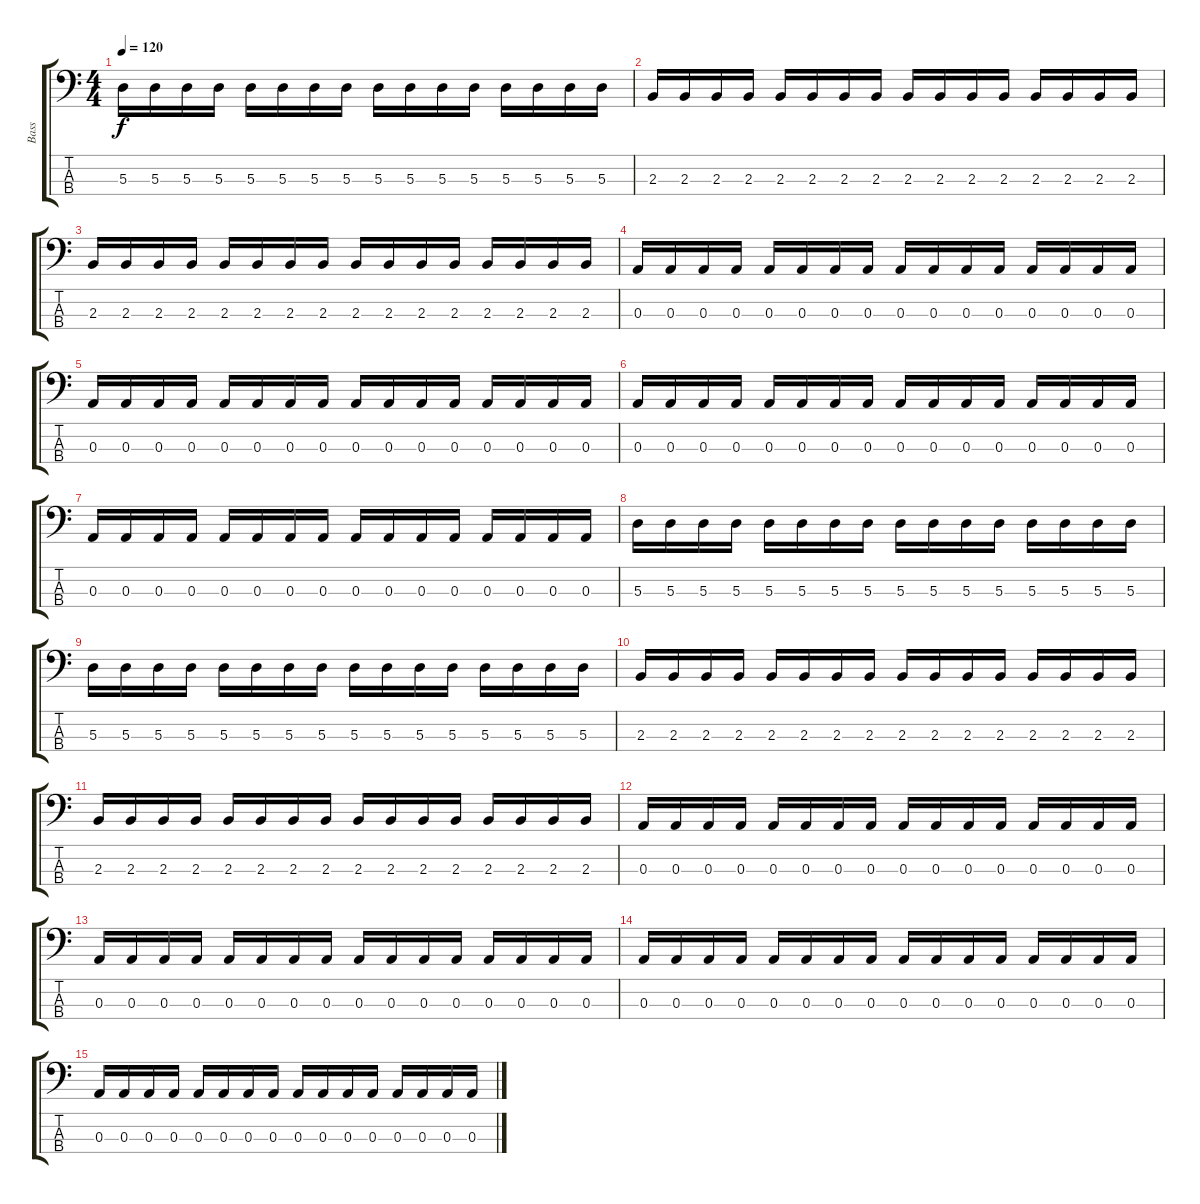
\track ("Bass" "Bass") {instrument electricbassfinger}
\staff {score tabs}
\tuning (G2 D2 A1 E1) {hide}
\ts (4 4)
\tempo 120
\clef f4
\ks c
5.3.16{dy f} 5.3.16 5.3.16 5.3.16 5.3.16 5.3.16 5.3.16 5.3.16 5.3.16 5.3.16 5.3.16 5.3.16 5.3.16 5.3.16 5.3.16 5.3.16 |
2.3.16 2.3.16 2.3.16 2.3.16 2.3.16 2.3.16 2.3.16 2.3.16 2.3.16 2.3.16 2.3.16 2.3.16 2.3.16 2.3.16 2.3.16 2.3.16 |
2.3.16 2.3.16 2.3.16 2.3.16 2.3.16 2.3.16 2.3.16 2.3.16 2.3.16 2.3.16 2.3.16 2.3.16 2.3.16 2.3.16 2.3.16 2.3.16 |
0.3.16 0.3.16 0.3.16 0.3.16 0.3.16 0.3.16 0.3.16 0.3.16 0.3.16 0.3.16 0.3.16 0.3.16 0.3.16 0.3.16 0.3.16 0.3.16 |
0.3.16 0.3.16 0.3.16 0.3.16 0.3.16 0.3.16 0.3.16 0.3.16 0.3.16 0.3.16 0.3.16 0.3.16 0.3.16 0.3.16 0.3.16 0.3.16 |
0.3.16 0.3.16 0.3.16 0.3.16 0.3.16 0.3.16 0.3.16 0.3.16 0.3.16 0.3.16 0.3.16 0.3.16 0.3.16 0.3.16 0.3.16 0.3.16 |
0.3.16 0.3.16 0.3.16 0.3.16 0.3.16 0.3.16 0.3.16 0.3.16 0.3.16 0.3.16 0.3.16 0.3.16 0.3.16 0.3.16 0.3.16 0.3.16 |
5.3.16 5.3.16 5.3.16 5.3.16 5.3.16 5.3.16 5.3.16 5.3.16 5.3.16 5.3.16 5.3.16 5.3.16 5.3.16 5.3.16 5.3.16 5.3.16 |
5.3.16 5.3.16 5.3.16 5.3.16 5.3.16 5.3.16 5.3.16 5.3.16 5.3.16 5.3.16 5.3.16 5.3.16 5.3.16 5.3.16 5.3.16 5.3.16 |
2.3.16 2.3.16 2.3.16 2.3.16 2.3.16 2.3.16 2.3.16 2.3.16 2.3.16 2.3.16 2.3.16 2.3.16 2.3.16 2.3.16 2.3.16 2.3.16 |
2.3.16 2.3.16 2.3.16 2.3.16 2.3.16 2.3.16 2.3.16 2.3.16 2.3.16 2.3.16 2.3.16 2.3.16 2.3.16 2.3.16 2.3.16 2.3.16 |
0.3.16 0.3.16 0.3.16 0.3.16 0.3.16 0.3.16 0.3.16 0.3.16 0.3.16 0.3.16 0.3.16 0.3.16 0.3.16 0.3.16 0.3.16 0.3.16 |
0.3.16 0.3.16 0.3.16 0.3.16 0.3.16 0.3.16 0.3.16 0.3.16 0.3.16 0.3.16 0.3.16 0.3.16 0.3.16 0.3.16 0.3.16 0.3.16 |
0.3.16{volume 0} 0.3.16 0.3.16 0.3.16 0.3.16 0.3.16 0.3.16 0.3.16 0.3.16 0.3.16 0.3.16 0.3.16 0.3.16 0.3.16 0.3.16 0.3.16 |
0.3.16 0.3.16 0.3.16 0.3.16 0.3.16 0.3.16 0.3.16 0.3.16 0.3.16 0.3.16 0.3.16 0.3.16 0.3.16 0.3.16 0.3.16 0.3.16
